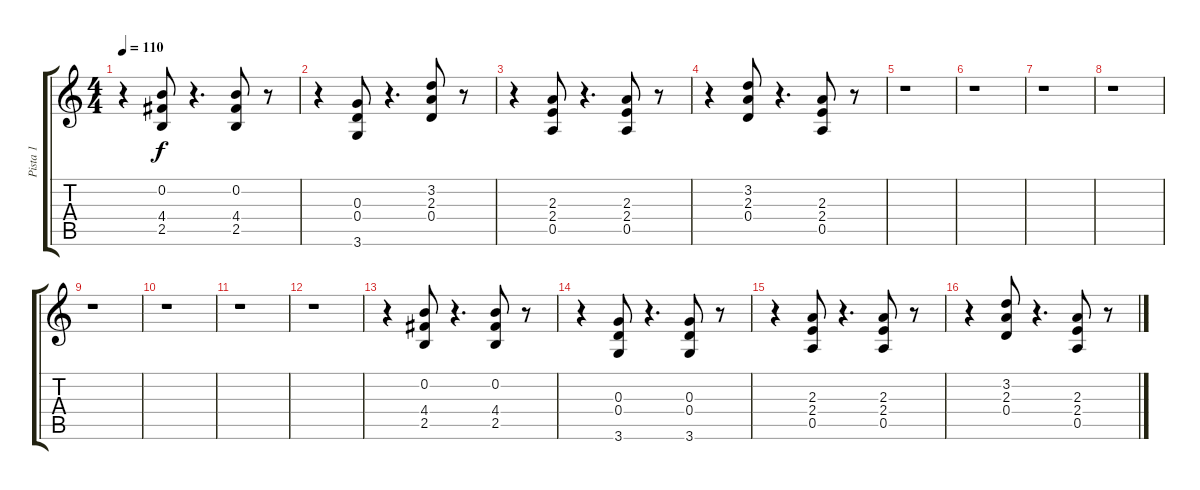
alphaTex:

\track ("Pista 1" "Pista 1") {instrument distortionguitar}
\staff {score tabs}
\tuning (E4 B3 G3 D3 A2 E2) {hide}
\ts (4 4)
\tempo 110
\clef g2
\ks c
r.4{dy f} (0.2 4.4 2.5).8 r.4{d} (0.2 4.4 2.5).8 r.8 |
r.4 (0.3 0.4 3.6).8 r.4{d} (3.2 2.3 0.4).8 r.8 |
r.4 (2.3 2.4 0.5).8 r.4{d} (2.3 2.4 0.5).8 r.8 |
r.4 (3.2 2.3 0.4).8 r.4{d} (2.3 2.4 0.5).8 r.8 |
r.1 |
r.1 |
r.1 |
r.1 |
r.1 |
r.1 |
r.1 |
r.1 |
r.4 (0.2 4.4 2.5).8 r.4{d} (0.2 4.4 2.5).8 r.8 |
r.4 (0.3 0.4 3.6).8 r.4{d} (0.3 0.4 3.6).8 r.8 |
r.4 (2.3 2.4 0.5).8 r.4{d} (2.3 2.4 0.5).8 r.8 |
r.4 (3.2 2.3 0.4).8 r.4{d} (2.3 2.4 0.5).8 r.8
